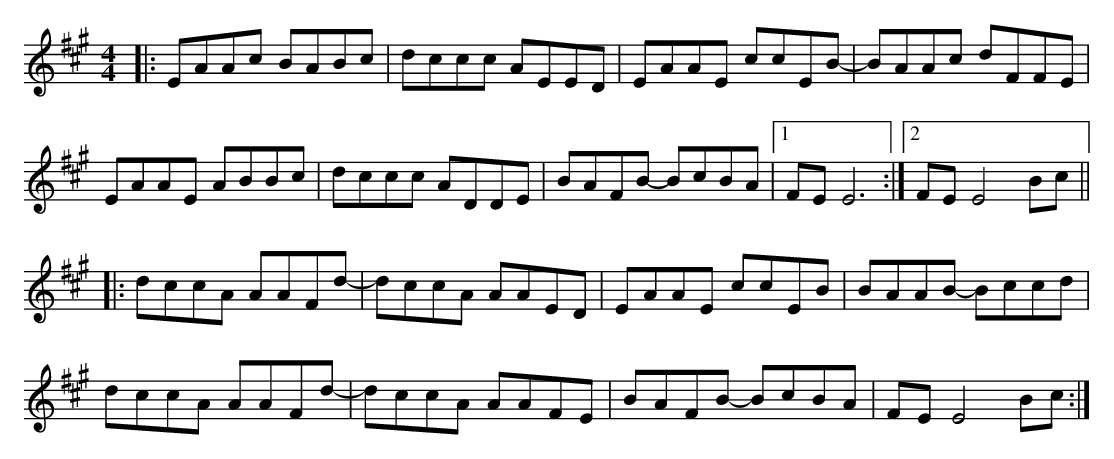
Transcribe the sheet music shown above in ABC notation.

X:1
M:4/4
K:A
|:EAAc BABc|dccc AEED|EAAE ccEB-|BAAc dFFE|
EAAE ABBc|dccc ADDE|BAFB- BcBA|1 FE E6:|2 FE E4Bc||
|:dccA AAFd-|dccA AAED|EAAE ccEB|BAAB- Bccd|
dccA AAFd-|dccA AAFE|BAFB- BcBA|FE E4Bc:|
